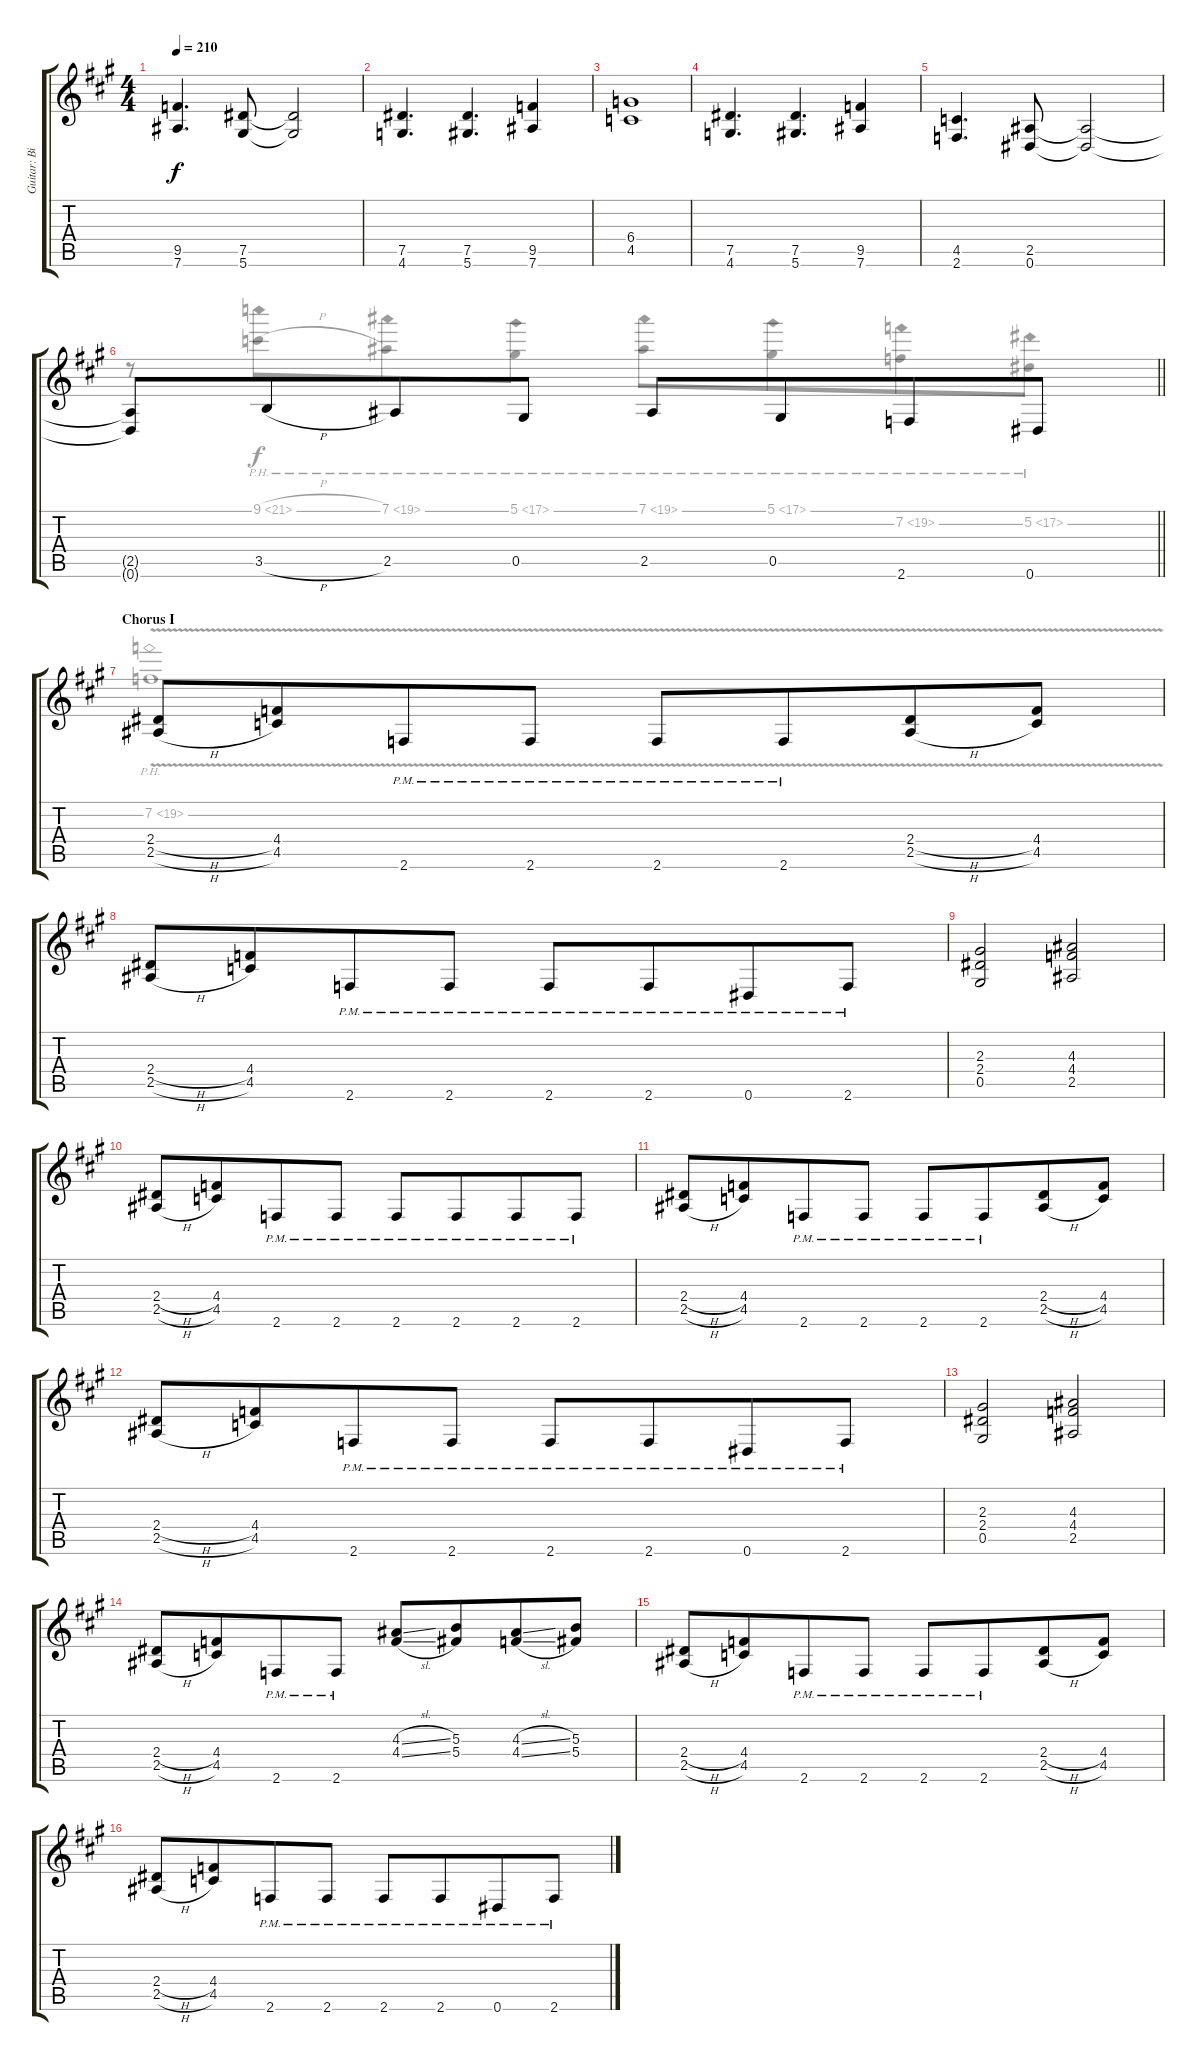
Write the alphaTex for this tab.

\track ("Guitar: Billy" "Guitar: Bi") {instrument distortionguitar}
\staff {score tabs}
\tuning (Eb4 Bb3 Gb3 Db3 Ab2 Eb2) {hide}
\voice
\ts (4 4)
\tempo 210
\clef g2
\ks a
(9.5 7.6).4{d dy f} (7.5 5.6).8 (7.5{t} 5.6{t}).2 |
(7.5 4.6).4{d} (7.5 5.6).4{d} (9.5 7.6).4 |
(6.4 4.5).1 |
(7.5 4.6).4{d} (7.5 5.6).4{d} (9.5 7.6).4 |
(4.5 2.6).4{d} (2.5 0.6).8 (2.5{t} 0.6{t}).2 |
\barLineRight lightlight
(2.5{t} 0.6{t}).8 3.5{h}.8{beam merge} 2.5.8 0.5.8 2.5.8 0.5.8{beam merge} 2.6.8 0.6.8 |
\section ("" "Chorus I")
(2.4{h} 2.5{h}).8 (4.4 4.5).8{beam merge} 2.6{pm}.8 2.6{pm}.8 2.6{pm}.8 2.6{pm}.8{beam merge} (2.4{h} 2.5{h}).8 (4.4 4.5).8 |
(2.4{h} 2.5{h}).8 (4.4 4.5).8{beam merge} 2.6{pm}.8 2.6{pm}.8 2.6{pm}.8 2.6{pm}.8{beam merge} 0.6{pm}.8 2.6{pm}.8 |
(2.3 2.4 0.5).2 (4.3 4.4 2.5).2 |
(2.4{h} 2.5{h}).8 (4.4 4.5).8{beam merge} 2.6{pm}.8 2.6{pm}.8 2.6{pm}.8 2.6{pm}.8{beam merge} 2.6{pm}.8 2.6{pm}.8 |
(2.4{h} 2.5{h}).8 (4.4 4.5).8{beam merge} 2.6{pm}.8 2.6{pm}.8 2.6{pm}.8 2.6{pm}.8{beam merge} (2.4{h} 2.5{h}).8 (4.4 4.5).8 |
(2.4{h} 2.5{h}).8 (4.4 4.5).8{beam merge} 2.6{pm}.8 2.6{pm}.8 2.6{pm}.8 2.6{pm}.8{beam merge} 0.6{pm}.8 2.6{pm}.8 |
(2.3 2.4 0.5).2 (4.3 4.4 2.5).2 |
(2.4{h} 2.5{h}).8 (4.4 4.5).8{beam merge} 2.6{pm}.8 2.6{pm}.8 (4.3{sl} 4.4{sl}).8 (5.3 5.4).8{beam merge} (4.3{sl} 4.4{sl}).8 (5.3 5.4).8 |
(2.4{h} 2.5{h}).8 (4.4 4.5).8{beam merge} 2.6{pm}.8 2.6{pm}.8 2.6{pm}.8 2.6{pm}.8{beam merge} (2.4{h} 2.5{h}).8 (4.4 4.5).8 |
(2.4{h} 2.5{h}).8 (4.4 4.5).8{beam merge} 2.6{pm}.8 2.6{pm}.8 2.6{pm}.8 2.6{pm}.8{beam merge} 0.6{pm}.8 2.6{pm}.8
\voice
\clef g2
\ottava regular
\simile none
\ks a
|
|
|
|
|
\barLineRight lightlight
r.8 9.1{ph 12 h}.8{beam merge} 7.1{ph 12}.8 5.1{ph 12}.8 7.1{ph 12}.8 5.1{ph 12}.8{beam merge} 7.2{ph 12}.8 5.2{ph 12}.8 |
7.2{ph 12 v}.1 |
|
|
|
|
|
|
|
|
